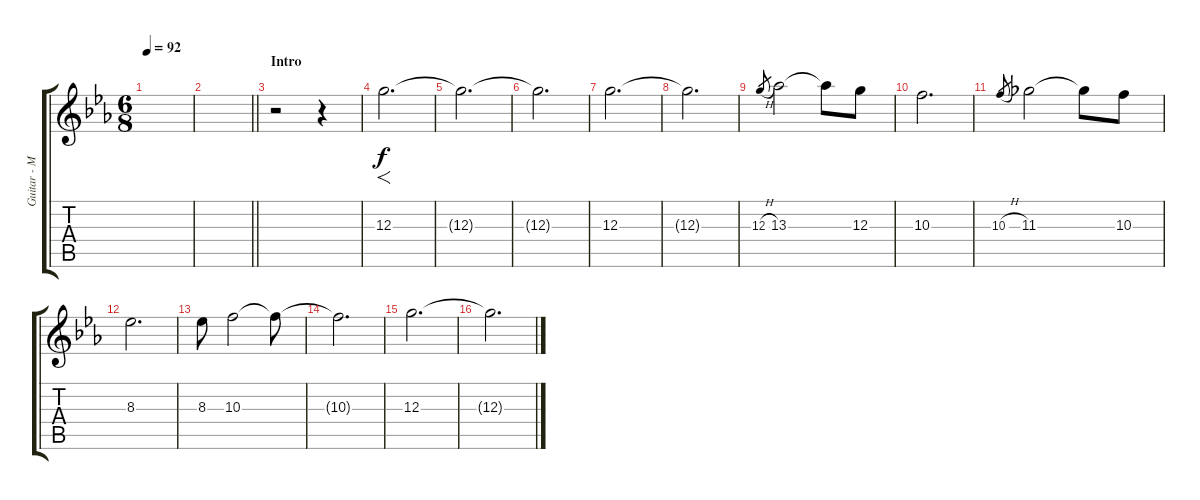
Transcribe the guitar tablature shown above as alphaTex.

\track ("Guitar - Mikael Akerfeldt" "Guitar - M") {instrument overdrivenguitar}
\staff {score tabs}
\tuning (E4 B3 G3 D3 A2 E2) {hide}
\ts (6 8)
\tempo 92
\clef g2
\ks cminor
|
\barLineRight lightlight
|
\section ("" "Intro")
r.2 r.4 |
12.3.2{f d} |
12.3{t}.2{d} |
12.3{t}.2{d} |
12.3.2{d} |
12.3{t}.2{d} |
12.3{h}.8{gr} 13.3.2 13.3{t}.8 12.3.8 |
10.3.2{d} |
10.3{h}.8{gr} 11.3.2 11.3{t}.8 10.3.8 |
8.3.2{d} |
8.3.8 10.3.2 10.3{t}.8 |
10.3{t}.2{d} |
12.3.2{d} |
12.3{t}.2{d}
